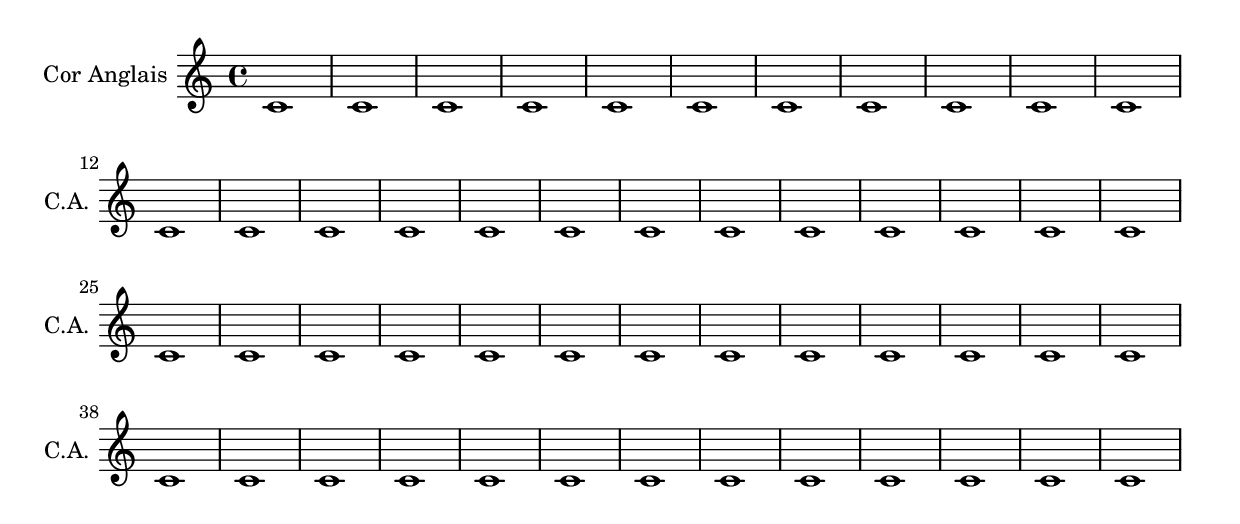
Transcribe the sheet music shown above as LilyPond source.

\version "2.16.0"

\paper {
    indent = 2.0\cm
    short-indent = 0.68\cm
}

{
  \new Staff \with {
     instrumentName = #"Cor Anglais "
     shortInstrumentName = #"C.A. "
     }
  \repeat unfold 50 { c'1 }
} 